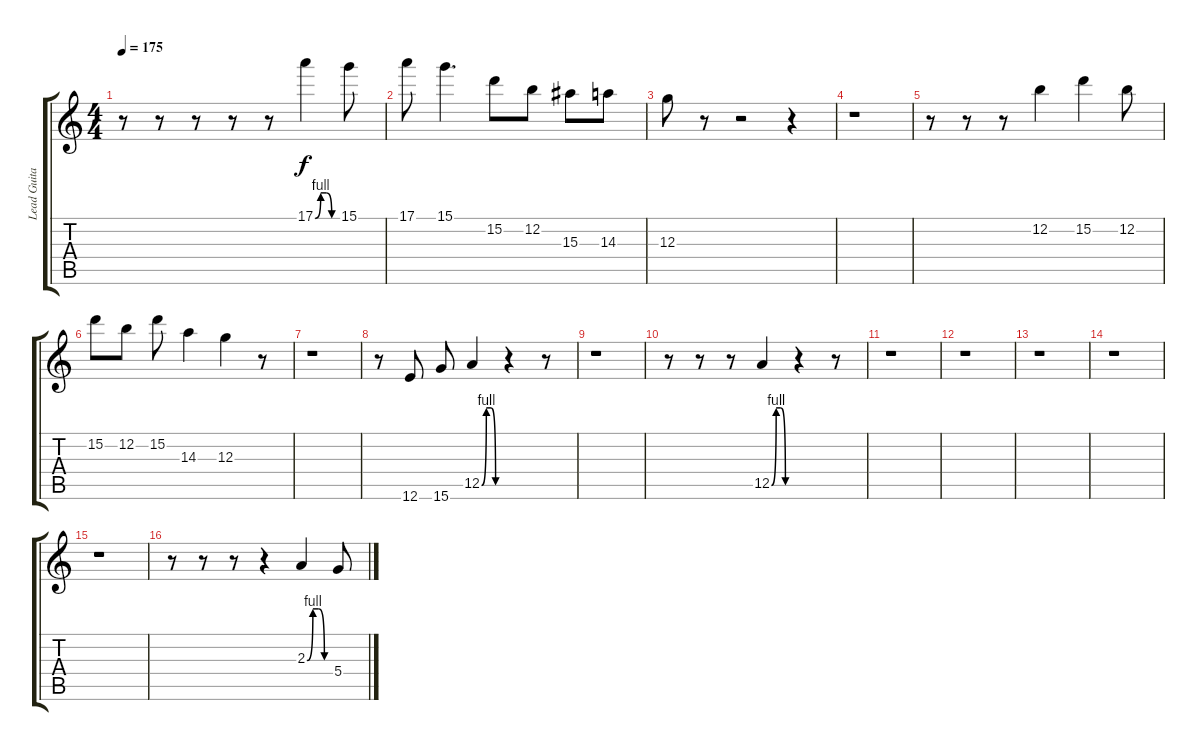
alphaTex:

\track ("Lead Guitar" "Lead Guita") {instrument overdrivenguitar}
\staff {score tabs}
\tuning (E4 B3 G3 D3 A2 E2) {hide}
\ts (4 4)
\tempo 175
\clef g2
\ks c
r.8{dy f} r.8 r.8 r.8 r.8 17.1{be (custom 0 0 15 4 30 4 45 0 60 0)}.4 15.1.8 |
17.1.8 15.1.4{d} 15.2.8 12.2.8 15.3.8 14.3.8 |
12.3.8 r.8 r.2 r.4 |
r.1 |
r.8 r.8 r.8 12.2.4 15.2.4 12.2.8 |
15.2.8 12.2.8 15.2.8 14.3.4 12.3.4 r.8 |
r.1 |
r.8 12.6.8 15.6.8 12.5{be (custom 0 0 15 4 30 4 45 0 60 0)}.4 r.4 r.8 |
r.1 |
r.8 r.8 r.8 12.5{be (custom 0 0 15 4 30 4 45 0 60 0)}.4 r.4 r.8 |
r.1 |
r.1 |
r.1 |
r.1 |
r.1 |
r.8 r.8 r.8 r.4 2.3{be (custom 0 0 15 4 30 4 45 0 60 0)}.4 5.4.8
